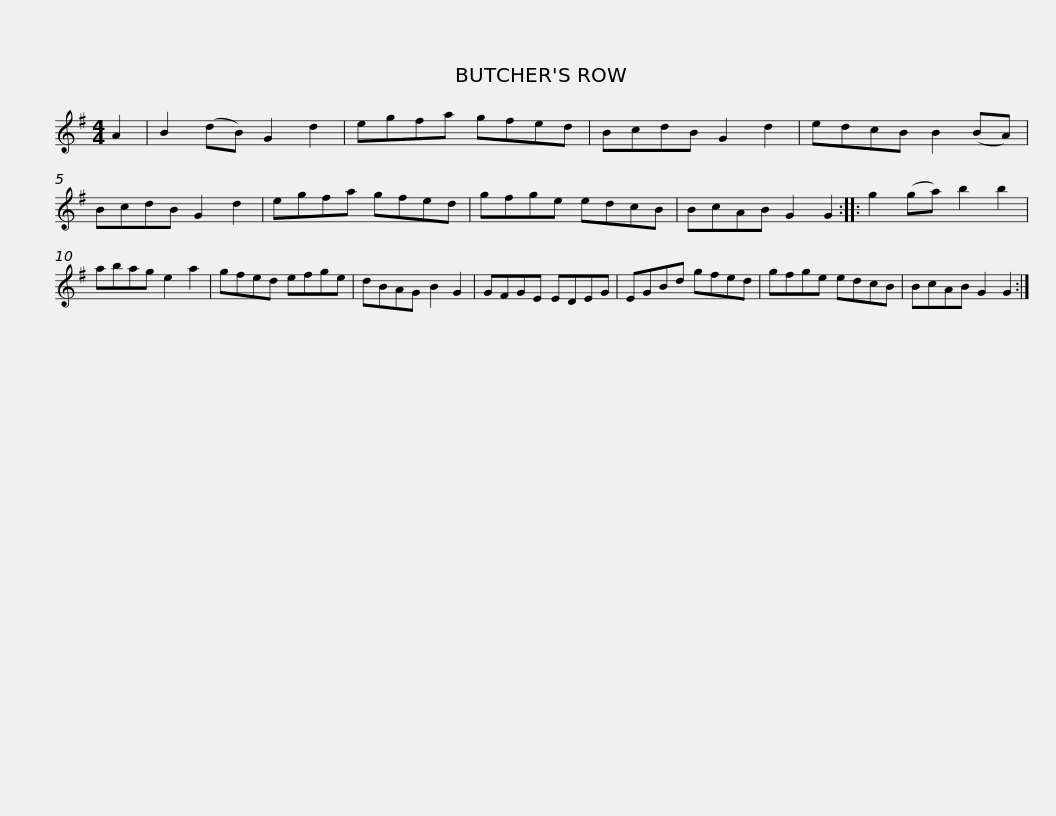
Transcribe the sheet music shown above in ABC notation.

X:1
L:1/8
M:4/4
I:linebreak $
K:G
V:1 treble
V:1
 A2 | B2 (dB) G2 d2 | egfa gfed | BcdB G2 d2 | edcB B2 (BA) | %5
 BcdB G2 d2 | egfa gfed |$ gfge edcB | BcAB G2 G2 :: g2 (ga) b2 b2 | %10
 abag e2 a2 | gfed efge | dBAG B2 G2 |$ GFGE EDEG | EGBd gfed | %15
 gfge edcB | BcAB G2 G2 :| %17
